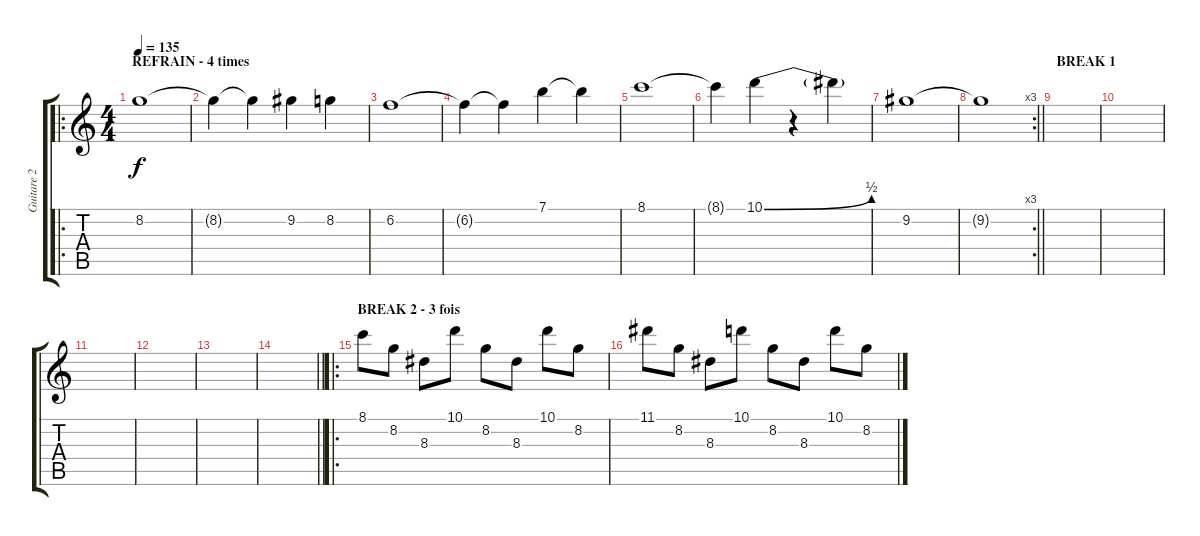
\track ("Guitare 2" "Guitare 2") {instrument electricguitarclean}
\staff {score tabs}
\tuning (E4 B3 G3 D3 A2 E2) {hide}
\ro
\ts (4 4)
\section ("" "REFRAIN - 4 times")
\tempo 135
\clef g2
\ks c
8.2.1{dy f volume 14 instrument overdrivenguitar} |
8.2{t}.4 8.2{t}.4 9.2.4 8.2.4 |
6.2.1 |
6.2{t}.4 6.2{t}.4 7.1.4 7.1{t}.4 |
8.1.1 |
8.1{t}.4 10.1{be (bend 0 0 60 2)}.4 r.4 10.1{t}.4 |
9.2.1 |
\rc 3
\barLineRight lightlight
9.2{t}.1 |
\section ("" "BREAK 1")
|
|
|
|
|
\barLineRight lightlight
|
\ro
\section ("" "BREAK 2 - 3 fois")
8.1.8{volume 12 instrument electricguitarclean} 8.2.8 8.3.8 10.1.8 8.2.8 8.3.8 10.1.8 8.2.8 |
11.1.8 8.2.8 8.3.8 10.1.8 8.2.8 8.3.8 10.1.8 8.2.8
